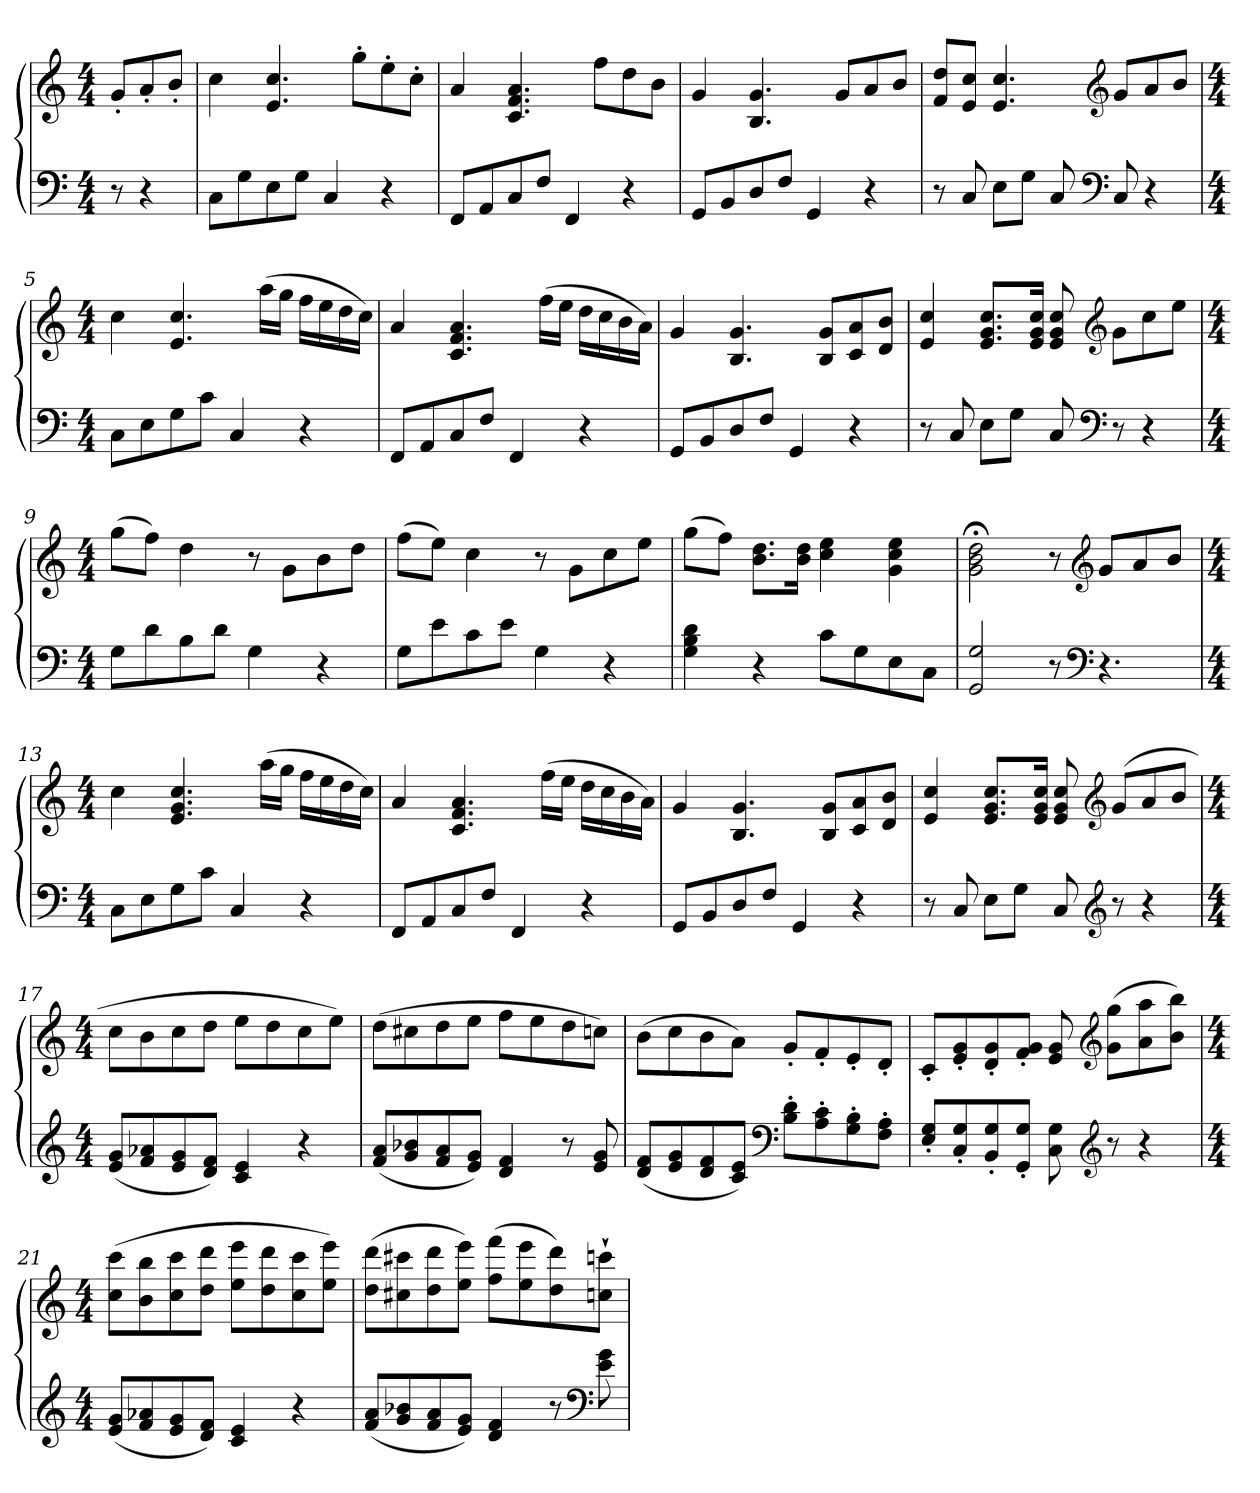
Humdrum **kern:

**kern	**kern
*part1	*part1
*staff2	*staff1
*clefF4	*clefG2
*k[]	*k[]
*C:	*C:
*M4/4	*M4/4
=	=
8r	8g'L
4r	8a'
.	8b'J
=1	=1
8CL	4cc
8G	.
8E	4.e 4.cc
8GJ	.
4C	.
.	8gg'L
4r	8ee'
.	8cc'J
=2	=2
8FFL	4a
8AA	.
8C	4.c 4.f 4.a
8FJ	.
4FF	.
.	8ffL
4r	8dd
.	8bJ
=3	=3
8GGL	4g
8BB	.
8D	4.B 4.g
8FJ	.
4GG	.
.	8gL
4r	8a
.	8bJ
=4	=4
8r	8f 8ddL
8C	8e 8ccJ
8EL	4.e 4.cc
8GJ	.
8C	.
*clefF4	*clefG2
*k[]	*k[]
*C:	*C:
8C	8gL
4r	8a
.	8bJ
=5	=5
*M4/4	*M4/4
8CL	4cc
8E	.
8G	4.e 4.cc
8cJ	.
4C	.
.	(16aaLL
.	16ggJJ
4r	16ffLL
.	16ee
.	16dd
.	16ccJJ)
=6	=6
8FFL	4a
8AA	.
8C	4.c 4.f 4.a
8FJ	.
4FF	.
.	(16ffLL
.	16eeJJ
4r	16ddLL
.	16cc
.	16b
.	16aJJ)
=7	=7
8GGL	4g
8BB	.
8D	4.B 4.g
8FJ	.
4GG	.
.	8B 8gL
4r	8c 8a
.	8d 8bJ
=8	=8
8r	4e 4cc
8C	.
8EL	8.e 8.g 8.ccL
8GJ	.
.	16e 16g 16ccJk
8C	8e 8g 8cc
*clefF4	*clefG2
*k[]	*k[]
*C:	*C:
8r	8gL
4r	8cc
.	8eeJ
=9	=9
*M4/4	*M4/4
8GL	(8ggL
8d	8ffJ)
8B	4dd
8dJ	.
4G	8r
.	8gL
4r	8b
.	8ddJ
=10	=10
8GL	(8ffL
8e	8eeJ)
8c	4cc
8eJ	.
4G	8r
.	8gL
4r	8cc
.	8eeJ
=11	=11
4G 4B 4d	(8ggL
.	8ffJ)
4r	8.b 8.ddL
.	16b 16ddJk
8cL	4cc 4ee
8G	.
8E	4g 4cc 4ee
8CJ	.
=12	=12
2GG 2G	2g;< 2b;< 2dd;<
8r	8r
*clefF4	*clefG2
*k[]	*k[]
*C:	*C:
4.r	8gL
.	8a
.	8bJ
=13	=13
*M4/4	*M4/4
8CL	4cc
8E	.
8G	4.e 4.g 4.cc
8cJ	.
4C	.
.	(16aaLL
.	16ggJJ
4r	16ffLL
.	16ee
.	16dd
.	16ccJJ)
=14	=14
8FFL	4a
8AA	.
8C	4.c 4.f 4.a
8FJ	.
4FF	.
.	(16ffLL
.	16eeJJ
4r	16ddLL
.	16cc
.	16b
.	16aJJ)
=15	=15
8GGL	4g
8BB	.
8D	4.B 4.g
8FJ	.
4GG	.
.	8B 8gL
4r	8c 8a
.	8d 8bJ
=16	=16
8r	4e 4cc
8C	.
8EL	8.e 8.g 8.ccL
8GJ	.
.	16e 16g 16ccJk
8C	8e 8g 8cc
*clefG2	*clefG2
*k[]	*k[]
*C:	*C:
8r	(8gL
4r	8a
.	8bJ
=17	=17
*M4/4	*M4/4
(8e 8gL	8ccL
8f 8a-X	8b
8e 8g	8cc
8d 8fJ)	8ddJ
4c 4e	8eeL
.	8dd
4r	8cc
.	8eeJ)
=18	=18
(8f 8aL	(8ddL
8g 8b-X	8cc#X
8f 8a	8dd
8e 8gJ)	8eeJ
4d 4f	8ffL
.	8ee
8r	8dd
8e 8g	8ccnJ)
=19	=19
(8d 8fL	(8bL
8e 8g	8cc
8d 8f	8b
8c 8eJ)	8aJ)
*clefF4	*
8B' 8d'L	8g'L
8A' 8c'	8f'
8G' 8B'	8e'
8F' 8A'J	8d'J
=20	=20
8E' 8G'L	8c'L
8C' 8G'	8e' 8g'
8BB' 8G'	8d' 8g'
8GG' 8G'J	8f' 8g'J
8C 8G	8e 8g
*clefG2	*clefG2
*k[]	*k[]
*C:	*C:
8r	(8g 8ggL
4r	8a 8aa
.	8b 8bbJ)
=21	=21
*M4/4	*M4/4
(8e 8gL	(8cc 8cccL
8f 8a-X	8b 8bb
8e 8g	8cc 8ccc
8d 8fJ)	8dd 8dddJ
4c 4e	8ee 8eeeL
.	8dd 8ddd
4r	8cc 8ccc
.	8ee 8eeeJ)
=22	=22
(8f 8aL	(8dd 8dddL
8g 8b-X	8cc#X 8ccc#X
8f 8a	8dd 8ddd
8e 8gJ)	8ee 8eeeJ)
4d 4f	(8ff 8fffL
.	8ee 8eee
8r	8dd 8ddd)
*clefF4	*
8e 8g	8ccn` 8cccn`J
=	=
*-	*-
